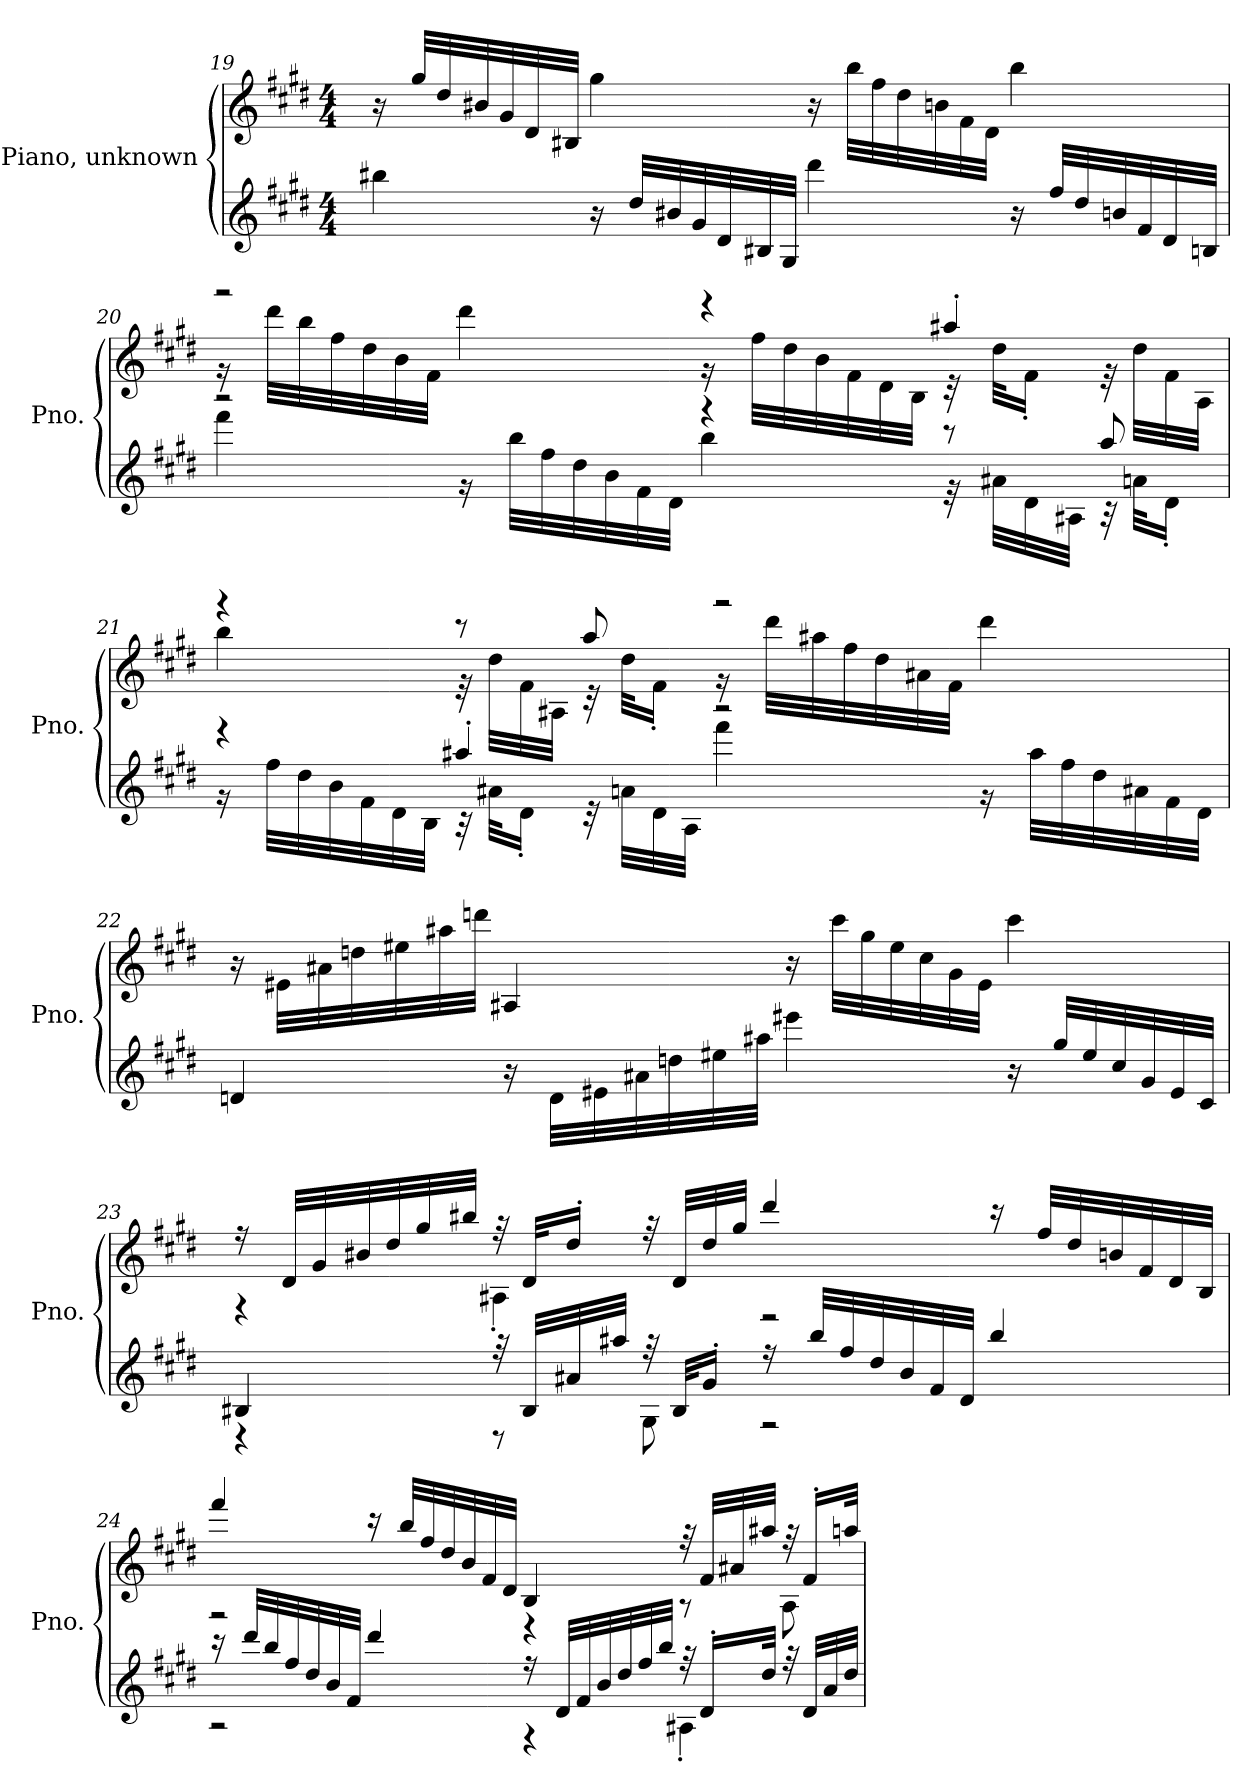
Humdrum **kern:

**kern	**kern
*part1	*part1
*staff2	*staff1
*I"Piano, unknown	*
*I'Pno.	*
!!LO:PB:g=z
*clefG2	*clefG2
*k[f#c#g#d#]	*k[f#c#g#d#]
*M4/4	*M4/4
=19	=19
4bb#X\	16r
.	32gg#/LLL
.	32dd#/
.	32b#X/
.	32g#/
.	32d#/
.	32B#X/JJJ
16r	4gg#\
32dd#/LLL	.
32b#X/	.
32g#/	.
32d#/	.
32B#X/	.
32G#/JJJ	.
4ddd#\	16r
.	32bb\LLL
.	32ff#\
.	32dd#\
.	32bn\
.	32f#\
.	32d#\JJJ
16r	4bb\
32ff#/LLL	.
32dd#/	.
32bn/	.
32f#/	.
32d#/	.
32Bn/JJJ	.
!!LO:LB:g=z
=20	=20
*^	*^
2r	4fff#\	2r	16r
.	.	.	32ddd#\LLL
.	.	.	32bb\
.	.	.	32ff#\
.	.	.	32dd#\
.	.	.	32b\
.	.	.	32f#\JJJ
.	16r	.	4ddd#\
.	32bb\LLL	.	.
.	32ff#\	.	.
.	32dd#\	.	.
.	32b\	.	.
.	32f#\	.	.
.	32d#\JJJ	.	.
4r	4bb\	4r	16r
.	.	.	32ff#\LLL
.	.	.	32dd#\
.	.	.	32b\
.	.	.	32f#\
.	.	.	32d#\
.	.	.	32B\JJJ
8r	32r	4aa#X'/	32r
.	32a#X\LLL	.	32dd#\KLL
.	32d#\	.	16f#'\JJ
.	32A#X\JJJ	.	.
8aa/	32r	.	32r
.	32an\KLL	.	32dd#\LLL
.	16d#'\JJ	.	32f#\
.	.	.	32A\JJJ
!!LO:LB:g=z	!!
=21	=21	=21	=21
4r	16r	4r	4bb\
.	32ff#\LLL	.	.
.	32dd#\	.	.
.	32b\	.	.
.	32f#\	.	.
.	32d#\	.	.
.	32B\JJJ	.	.
4aa#X'/	32r	8r	32r
.	32a#X\KLL	.	32dd#\LLL
.	16d#'\JJ	.	32f#\
.	.	.	32A#X\JJJ
.	32r	8aa/	32r
.	32an\LLL	.	32dd#\KLL
.	32d#\	.	16f#'\JJ
.	32A\JJJ	.	.
2r	4fff#\	2r	16r
.	.	.	32ddd#\LLL
.	.	.	32aa#X\
.	.	.	32ff#\
.	.	.	32dd#\
.	.	.	32a#X\
.	.	.	32f#\JJJ
.	16r	.	4ddd#\
.	32aa#\LLL	.	.
.	32ff#\	.	.
.	32dd#\	.	.
.	32a#X\	.	.
.	32f#\	.	.
.	32d#\JJJ	.	.
*v	*v	*	*
*	*v	*v
!!LO:LB:g=z
=22	=22
4dn/	16r
.	32e#X\LLL
.	32a#X\
.	32ddn\
.	32ee#X\
.	32aa#X\
.	32dddn\JJJ
16r	4A#X/
32d\LLL	.
32e#X\	.
32a#X\	.
32ddn\	.
32ee#X\	.
32aa#X\JJJ	.
4eee#X\	16r
.	32ccc#\LLL
.	32gg#\
.	32ee#\
.	32cc#\
.	32g#\
.	32e#\JJJ
16r	4ccc#\
32gg#/LLL	.
32ee#/	.
32cc#/	.
32g#/	.
32e#/	.
32c#/JJJ	.
!!LO:LB:g=z
=23	=23
*^	*^
4B#X/	4r	16r	4r
.	.	32d#/LLL	.
.	.	32g#/	.
.	.	32b#X/	.
.	.	32dd#/	.
.	.	32gg#/	.
.	.	32bb#X/JJJ	.
32r	8r	32r	4A#X'\
32B#/LLL	.	32d#/KLL	.
32a#X/	.	16dd#'/JJ	.
32aa#X/JJJ	.	.	.
32r	8G#\	32r	.
32B#/KLL	.	32d#/LLL	.
16g#'/JJ	.	32dd#/	.
.	.	32gg#/JJJ	.
16r	2r	4ddd#/	2r
32bb/LLL	.	.	.
32ff#/	.	.	.
32dd#/	.	.	.
32b/	.	.	.
32f#/	.	.	.
32d#/JJJ	.	.	.
4bb/	.	16r	.
.	.	32ff#/LLL	.
.	.	32dd#/	.
.	.	32bn/	.
.	.	32f#/	.
.	.	32d#/	.
.	.	32B/JJJ	.
!!LO:LB:g=z	!!
=24	=24	=24	=24
16r	2r	4fff#/	2r
32ddd#/LLL	.	.	.
32bb/	.	.	.
32ff#/	.	.	.
32dd#/	.	.	.
32b/	.	.	.
32f#/JJJ	.	.	.
4ddd#/	.	16r	.
.	.	32bb/LLL	.
.	.	32ff#/	.
.	.	32dd#/	.
.	.	32b/	.
.	.	32f#/	.
.	.	32d#/JJJ	.
16r	4r	4B/	4r
32d#/LLL	.	.	.
32f#/	.	.	.
32b/	.	.	.
32dd#/	.	.	.
32ff#/	.	.	.
32bb/JJJ	.	.	.
32r	4A#X'\	32r	8r
16d#'/LL	.	32f#/LLL	.
.	.	32a#X/	.
32dd#/JJk	.	32aa#X/JJJ	.
32r	.	32r	8A\
32d#/LLL	.	16f#'/LL	.
32a/	.	.	.
32dd#/JJJ	.	32aan/JJk	.
*v	*v	*	*
*	*v	*v
=	=
*-	*-
